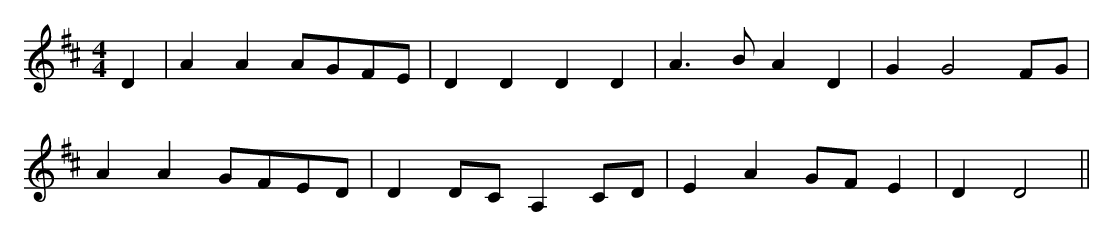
X:1
M:4/4
K:D
D2|A2 A2 AGFE|D2 D2 D2 D2|A3B A2 D2|G2 G4 FG|
A2 A2 GFED|D2 DC A,2 CD|E2 A2 GF E2|D2 D4||
